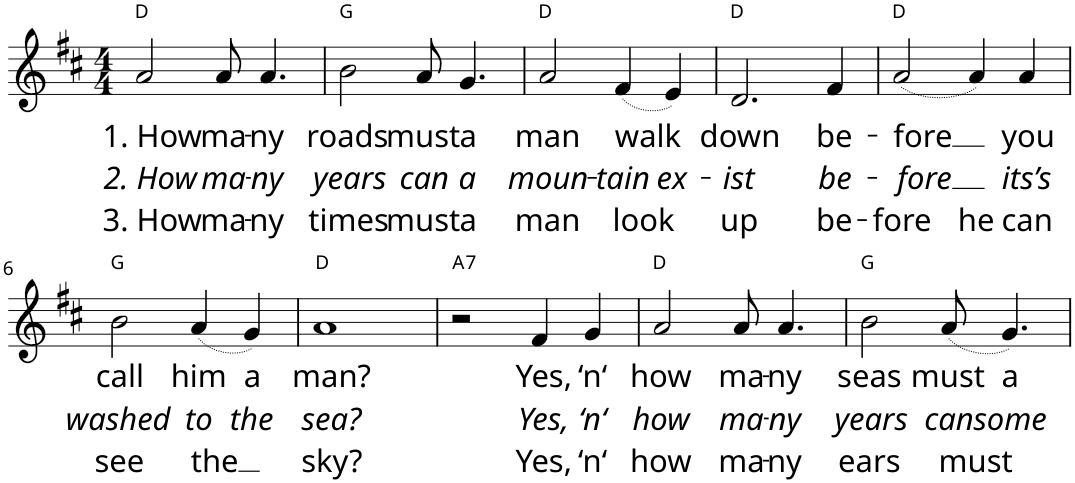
**kern	**text	**text	**text	**harte
*part1	*part1	*part1	*part1	*part1
*staff1	*staff1	*staff1	*staff1	*
*I"Voice	*	*	*	*
*I'Vo.	*	*	*	*
*clefG2	*	*	*	*
*k[f#c#]	*	*	*	*
*M4/4	*	*	*	*
=1	=1	=1	=1	=1
!	!LO:LY:b	!LO:LY:b	!LO:LY:b	!
2a/	1. How	2. How	3. How	D:maj
!	!LO:LY:b	!LO:LY:b	!LO:LY:b	!
8a/	ma-	ma-	ma-	.
!	!LO:LY:b	!LO:LY:b	!LO:LY:b	!
4.a/	-ny	-ny	-ny	.
=2	=2	=2	=2	=2
!	!LO:LY:b	!LO:LY:b	!LO:LY:b	!
2b\	roads	years	times	G:maj
!	!LO:LY:b	!LO:LY:b	!LO:LY:b	!
8a/	must	can	must	.
!	!LO:LY:b	!LO:LY:b	!LO:LY:b	!
4.g/	a	a	a	.
=3	=3	=3	=3	=3
!	!LO:LY:b	!LO:LY:b	!LO:LY:b	!
2a/	man	-moun-	man	D:maj
!	!LO:LY:b	!LO:LY:b	!LO:LY:b	!
(4f#/	walk	tain	look	.
!	!	!LO:LY:b	!	!
4e/)	.	-ex-	.	.
=4	=4	=4	=4	=4
!	!LO:LY:b	!LO:LY:b	!LO:LY:b	!
2.d/	down	-ist	up	D:maj
!	!LO:LY:b	!LO:LY:b	!LO:LY:b	!
4f#/	be-	be-	be-	.
=5	=5	=5	=5	=5
!	!LO:LY:b	!LO:LY:b	!LO:LY:b	!
(2a/	-fore	-fore	-fore	D:maj
!	!	!	!LO:LY:b	!
4a/)	.	.	he	.
!	!LO:LY:b	!LO:LY:b	!LO:LY:b	!
4a/	you	its’s	can	.
!!LO:LB:g=z
=6	=6	=6	=6	=6
!	!LO:LY:b	!LO:LY:b	!LO:LY:b	!
2b\	call	washed	see	G:maj
!	!LO:LY:b	!LO:LY:b	!LO:LY:b	!
(4a/	him	to	the	.
!	!LO:LY:b	!LO:LY:b	!	!
4g/)	a	the	.	.
=7	=7	=7	=7	=7
!	!LO:LY:b	!LO:LY:b	!LO:LY:b	!
1a	man?	sea?	sky?	D:maj
=8	=8	=8	=8	=8
!	!	!	!	!LO:H:kt=7
2r	.	.	.	A:7
!	!LO:LY:b	!LO:LY:b	!LO:LY:b	!
4f#/	Yes,	Yes,	Yes,	.
!	!LO:LY:b	!LO:LY:b	!LO:LY:b	!
4g/	‘n‘	‘n‘	‘n‘	.
=9	=9	=9	=9	=9
!	!LO:LY:b	!LO:LY:b	!LO:LY:b	!
2a/	how	how	how	D:maj
!	!LO:LY:b	!LO:LY:b	!LO:LY:b	!
8a/	ma-	ma-	ma-	.
!	!LO:LY:b	!LO:LY:b	!LO:LY:b	!
4.a/	-ny	-ny	-ny	.
=10	=10	=10	=10	=10
!	!LO:LY:b	!LO:LY:b	!LO:LY:b	!
2b\	seas	years	ears	G:maj
!	!LO:LY:b	!LO:LY:b	!LO:LY:b	!
(8a/	must	can	-must	.
!	!LO:LY:b	!LO:LY:b	!	!
4.g/)	a	some	.	.
=	=	=	=	=
*-	*-	*-	*-	*-
